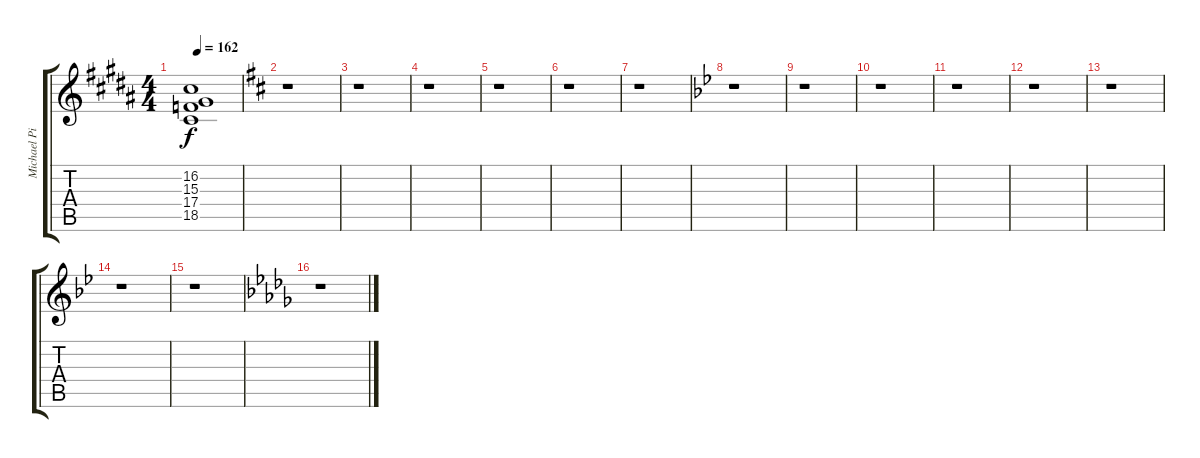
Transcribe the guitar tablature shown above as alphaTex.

\track ("Michael Pinnella" "Michael Pi") {instrument drawbarorgan}
\staff {score tabs}
\tuning (D4 A3 F3 C3 G2 D2) {hide}
\ts (4 4)
\tempo 162
\clef g2
\ks g#minor
(16.2{t} 15.3{t} 17.4{t} 18.5{t}).1{dy f} |
\ks bminor
r.1 |
r.1 |
r.1 |
r.1 |
r.1 |
r.1 |
\ks bb
r.1 |
r.1 |
r.1 |
r.1 |
r.1 |
r.1 |
r.1 |
r.1 |
\ks bbminor
r.1
